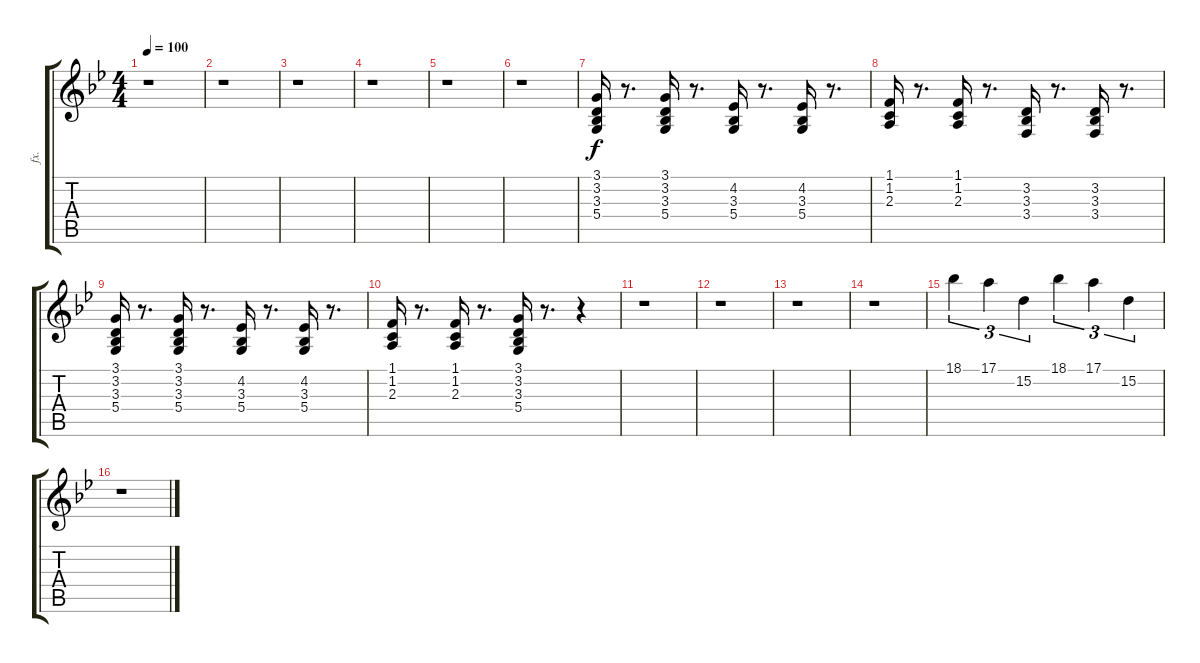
\track ("fx." "fx.") {instrument drawbarorgan}
\staff {score tabs}
\tuning (E4 B3 G3 D3 A2 E2) {hide}
\ts (4 4)
\tempo 100
\clef g2
\ks gminor
r.1{dy f} |
r.1 |
r.1 |
r.1 |
r.1 |
r.1 |
(3.1 3.2 3.3 5.4).16{volume 10 balance 12 instrument stringensemble1} r.8{d} (3.1 3.2 3.3 5.4).16 r.8{d} (4.2 3.3 5.4).16 r.8{d} (4.2 3.3 5.4).16 r.8{d} |
(1.1 1.2 2.3).16 r.8{d} (1.1 1.2 2.3).16 r.8{d} (3.2 3.3 3.4).16 r.8{d} (3.2 3.3 3.4).16 r.8{d} |
(3.1 3.2 3.3 5.4).16 r.8{d} (3.1 3.2 3.3 5.4).16 r.8{d} (4.2 3.3 5.4).16 r.8{d} (4.2 3.3 5.4).16 r.8{d} |
(1.1 1.2 2.3).16 r.8{d} (1.1 1.2 2.3).16 r.8{d} (3.1 3.2 3.3 5.4).16 r.8{d} r.4 |
r.1 |
r.1 |
r.1 |
r.1 |
18.1.4{tu (3 2) volume 12 balance 10 instrument drawbarorgan} 17.1.4{tu (3 2)} 15.2.4{tu (3 2)} 18.1.4{tu (3 2)} 17.1.4{tu (3 2)} 15.2.4{tu (3 2)} |
r.1
